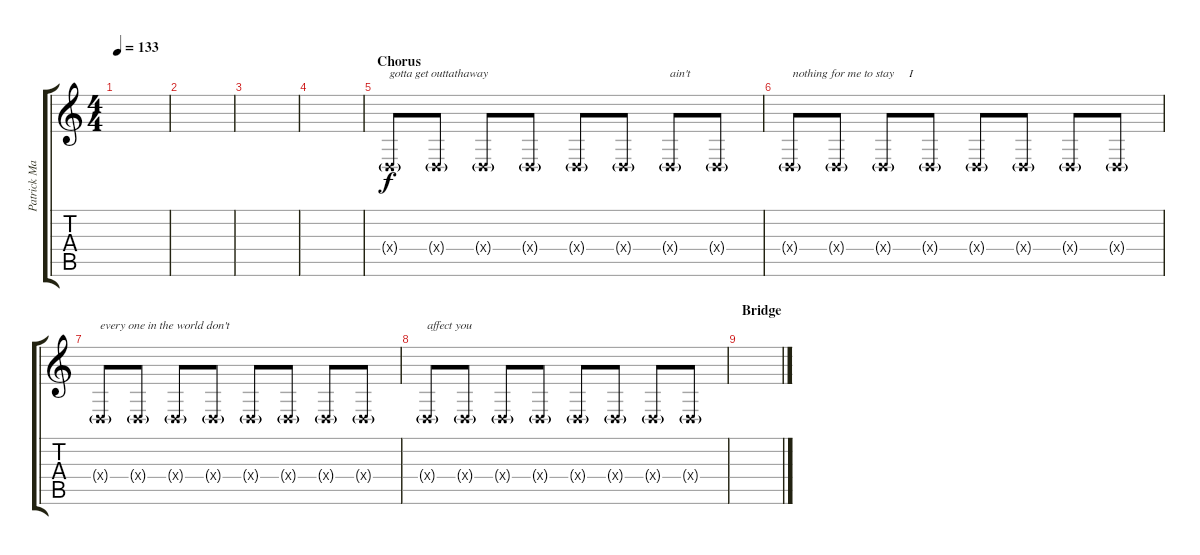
\track ("Patrick Matthews - Voice Background" "Patrick Ma") {instrument violin}
\staff {score tabs}
\tuning (E4 B3 G3 D3 A2 E2) {hide}
\ts (4 4)
\tempo 133
\clef g2
\ks c
|
|
|
|
\section ("" "Chorus")
0.4{g x}.8{txt "gotta get outtathaway"} 0.4{g x}.8 0.4{g x}.8 0.4{g x}.8 0.4{g x}.8 0.4{g x}.8 0.4{g x}.8{txt "ain't"} 0.4{g x}.8 |
0.4{g x}.8{txt " nothing for me to stay     I"} 0.4{g x}.8 0.4{g x}.8 0.4{g x}.8 0.4{g x}.8 0.4{g x}.8 0.4{g x}.8 0.4{g x}.8 |
0.4{g x}.8{txt "every one in the world don't "} 0.4{g x}.8 0.4{g x}.8 0.4{g x}.8 0.4{g x}.8 0.4{g x}.8 0.4{g x}.8 0.4{g x}.8 |
0.4{g x}.8{txt "affect you"} 0.4{g x}.8 0.4{g x}.8 0.4{g x}.8 0.4{g x}.8 0.4{g x}.8 0.4{g x}.8 0.4{g x}.8 |
\section ("" "Bridge")
